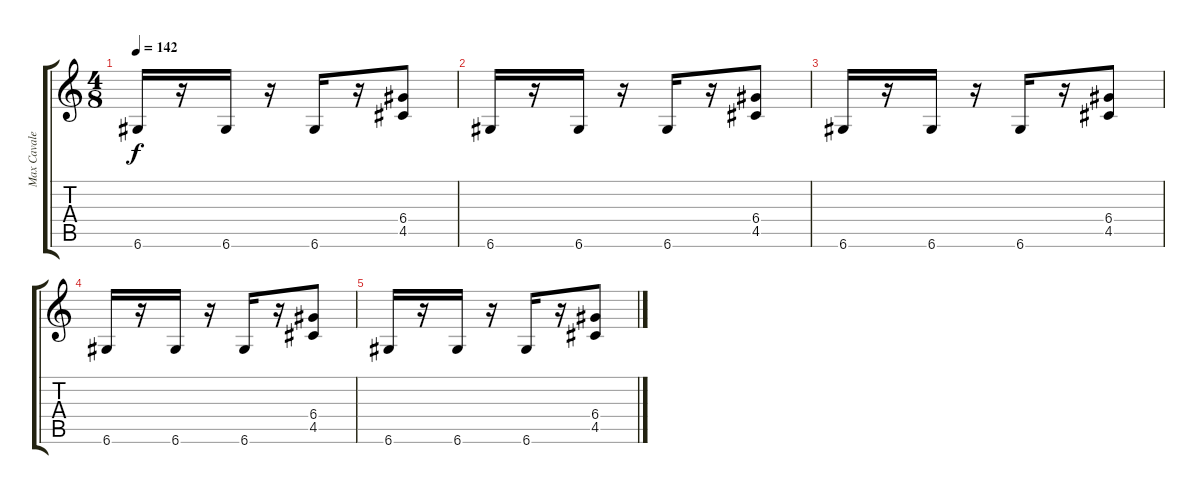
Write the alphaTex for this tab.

\track ("Max Cavalera" "Max Cavale") {instrument distortionguitar}
\staff {score tabs}
\tuning (E4 B3 G3 D3 A2 D2) {hide}
\ts (4 8)
\tempo 142
\clef g2
\ks c
6.6.16{dy f} r.16 6.6.16 r.16 6.6.16 r.16 (6.4 4.5).8 |
6.6.16 r.16 6.6.16 r.16 6.6.16 r.16 (6.4 4.5).8 |
6.6.16 r.16 6.6.16 r.16 6.6.16 r.16 (6.4 4.5).8 |
6.6.16 r.16 6.6.16 r.16 6.6.16 r.16 (6.4 4.5).8 |
6.6.16 r.16 6.6.16 r.16 6.6.16 r.16 (6.4 4.5).8
